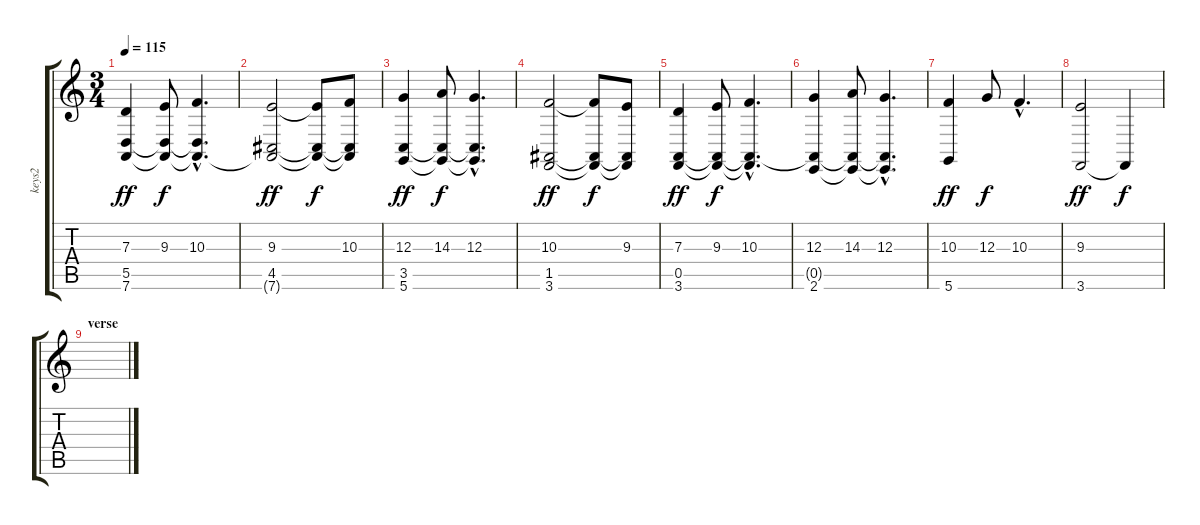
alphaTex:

\track ("keys2" "keys2") {instrument stringensemble1}
\staff {score tabs}
\tuning (E4 B3 G3 D3 A2 D2) {hide}
\ts (3 4)
\tempo 115
\clef g2
\ks c
(7.3 5.5 7.6).4{dy ff} (9.3 5.5{t} 7.6{t}).8{dy f} (10.3{hac} 5.5{hac t} 7.6{hac t}).4{d} |
(9.3 4.5 7.6{t}).2{dy ff} (9.3{t} 4.5{t} 7.6{t}).8{dy f} (10.3 4.5{t} 7.6{t}).8 |
(12.3 3.5 5.6).4{dy ff} (14.3 3.5{t} 5.6{t}).8{dy f} (12.3{hac} 3.5{hac t} 5.6{hac t}).4{d} |
(10.3 1.5 3.6).2{dy ff} (10.3{t} 1.5{t} 3.6{t}).8{dy f} (9.3 1.5{t} 3.6{t}).8 |
(7.3 0.5 3.6).4{dy ff} (9.3 0.5{t} 3.6{t}).8{dy f} (10.3{hac} 0.5{hac t} 3.6{hac t}).4{d} |
(12.3 0.5{t} 2.6).4 (14.3 0.5{t} 2.6{t}).8 (12.3{hac} 0.5{hac t} 2.6{hac t}).4{d} |
(10.3 5.6).4{dy ff} 12.3.8{dy f} 10.3{hac}.4{d} |
(9.3 3.6).2{dy ff} 3.6{t}.4{dy f} |
\section ("" "verse")
